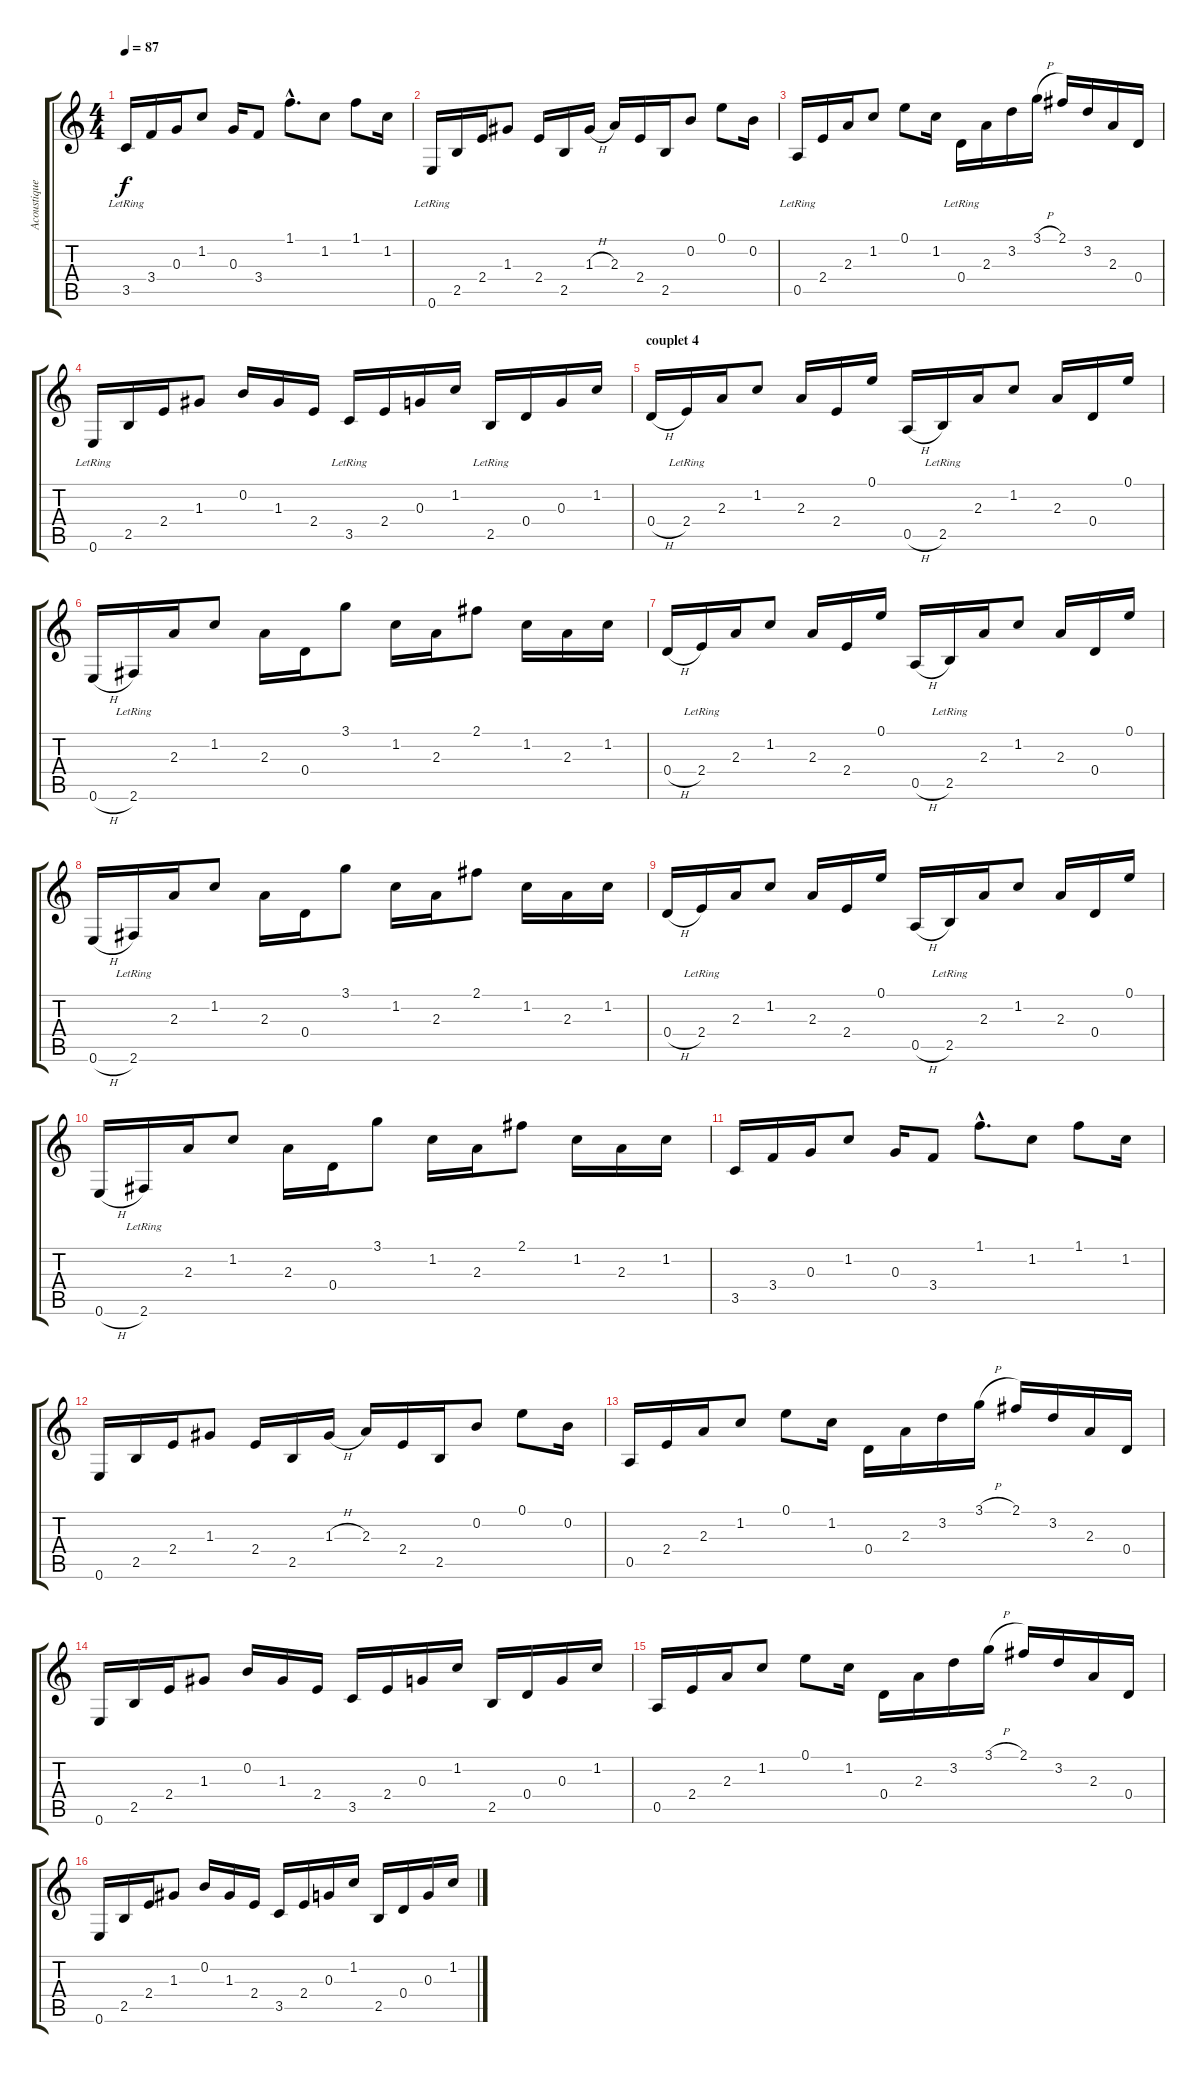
\track ("Acoustique droite" "Acoustique") {instrument acousticguitarsteel}
\staff {score tabs}
\tuning (E4 B3 G3 D3 A2 E2) {hide}
\ts (4 4)
\tempo 87
\clef g2
\ks c
3.5{lr}.16{dy f} 3.4.16 0.3.16 1.2.8 0.3.16 3.4.8 1.1{hac}.8{d} 1.2.8 1.1.8 1.2.16 |
0.6{lr}.16 2.5.16 2.4.16 1.3.8 2.4.16 2.5.16 1.3{h}.16 2.3.16 2.4.16 2.5.16 0.2.8 0.1.8 0.2.16 |
0.5{lr}.16 2.4.16 2.3.16 1.2.8 0.1.8 1.2.16 0.4{lr}.16 2.3.16 3.2.16 3.1{h}.16 2.1.16 3.2.16 2.3.16 0.4.16 |
0.6{lr}.16 2.5.16 2.4.16 1.3.8 0.2.16 1.3.16 2.4.16 3.5{lr}.16 2.4.16 0.3.16 1.2.16 2.5{lr}.16 0.4.16 0.3.16 1.2.16 |
\section ("" "couplet 4")
0.4{h}.16 2.4{lr}.16 2.3.16 1.2.8 2.3.16 2.4.16 0.1.16 0.5{h}.16 2.5{lr}.16 2.3.16 1.2.8 2.3.16 0.4.16 0.1.16 |
0.6{h}.16 2.6{lr}.16 2.3.16 1.2.8 2.3.16 0.4.16 3.1.8 1.2.16 2.3.16 2.1.8 1.2.16 2.3.16 1.2.16 |
0.4{h}.16 2.4{lr}.16 2.3.16 1.2.8 2.3.16 2.4.16 0.1.16 0.5{h}.16 2.5{lr}.16 2.3.16 1.2.8 2.3.16 0.4.16 0.1.16 |
0.6{h}.16 2.6{lr}.16 2.3.16 1.2.8 2.3.16 0.4.16 3.1.8 1.2.16 2.3.16 2.1.8 1.2.16 2.3.16 1.2.16 |
0.4{h}.16 2.4{lr}.16 2.3.16 1.2.8 2.3.16 2.4.16 0.1.16 0.5{h}.16 2.5{lr}.16 2.3.16 1.2.8 2.3.16 0.4.16 0.1.16 |
0.6{h}.16 2.6{lr}.16 2.3.16 1.2.8 2.3.16 0.4.16 3.1.8 1.2.16 2.3.16 2.1.8 1.2.16 2.3.16 1.2.16 |
3.5.16 3.4.16 0.3.16 1.2.8 0.3.16 3.4.8 1.1{hac}.8{d} 1.2.8 1.1.8 1.2.16 |
0.6.16 2.5.16 2.4.16 1.3.8 2.4.16 2.5.16 1.3{h}.16 2.3.16 2.4.16 2.5.16 0.2.8 0.1.8 0.2.16 |
0.5.16 2.4.16 2.3.16 1.2.8 0.1.8 1.2.16 0.4.16 2.3.16 3.2.16 3.1{h}.16 2.1.16 3.2.16 2.3.16 0.4.16 |
0.6.16 2.5.16 2.4.16 1.3.8 0.2.16 1.3.16 2.4.16 3.5.16 2.4.16 0.3.16 1.2.16 2.5.16 0.4.16 0.3.16 1.2.16 |
0.5.16 2.4.16 2.3.16 1.2.8 0.1.8 1.2.16 0.4.16 2.3.16 3.2.16 3.1{h}.16 2.1.16 3.2.16 2.3.16 0.4.16 |
0.6.16 2.5.16 2.4.16 1.3.8 0.2.16 1.3.16 2.4.16 3.5.16 2.4.16 0.3.16 1.2.16 2.5.16 0.4.16 0.3.16 1.2.16
